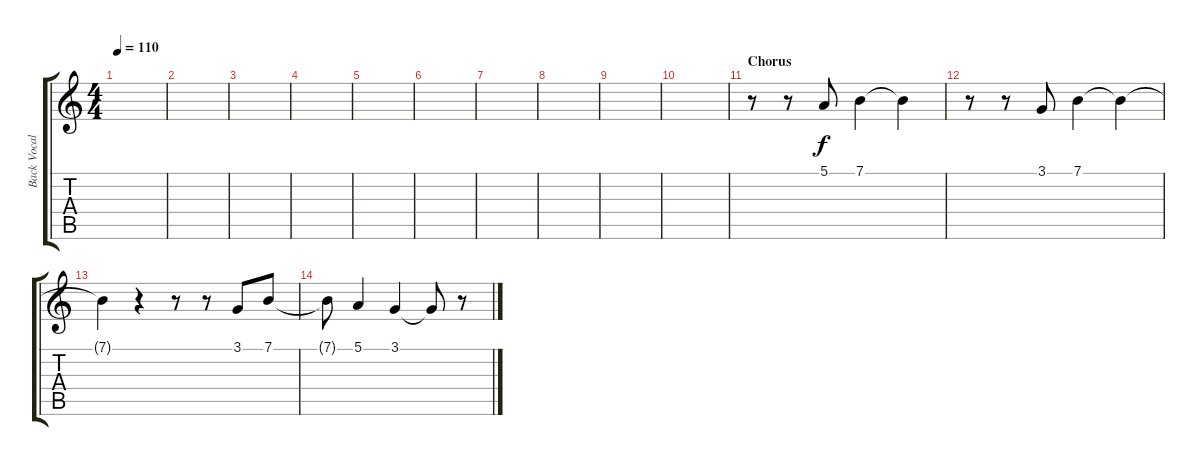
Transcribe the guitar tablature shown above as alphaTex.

\track ("Back Vocals" "Back Vocal") {instrument choiraahs}
\staff {score tabs}
\tuning (E4 B3 G3 D3 A2 E2) {hide}
\ts (4 4)
\tempo 110
\clef g2
\ks c
|
|
|
|
|
|
|
|
|
|
\section ("" "Chorus")
r.8 r.8 5.1.8 7.1.4 7.1{t}.4 |
r.8 r.8 3.1.8 7.1.4 7.1{t}.4 |
7.1{t}.4 r.4 r.8 r.8 3.1.8 7.1.8 |
7.1{t}.8 5.1.4 3.1.4 3.1{t}.8 r.8
